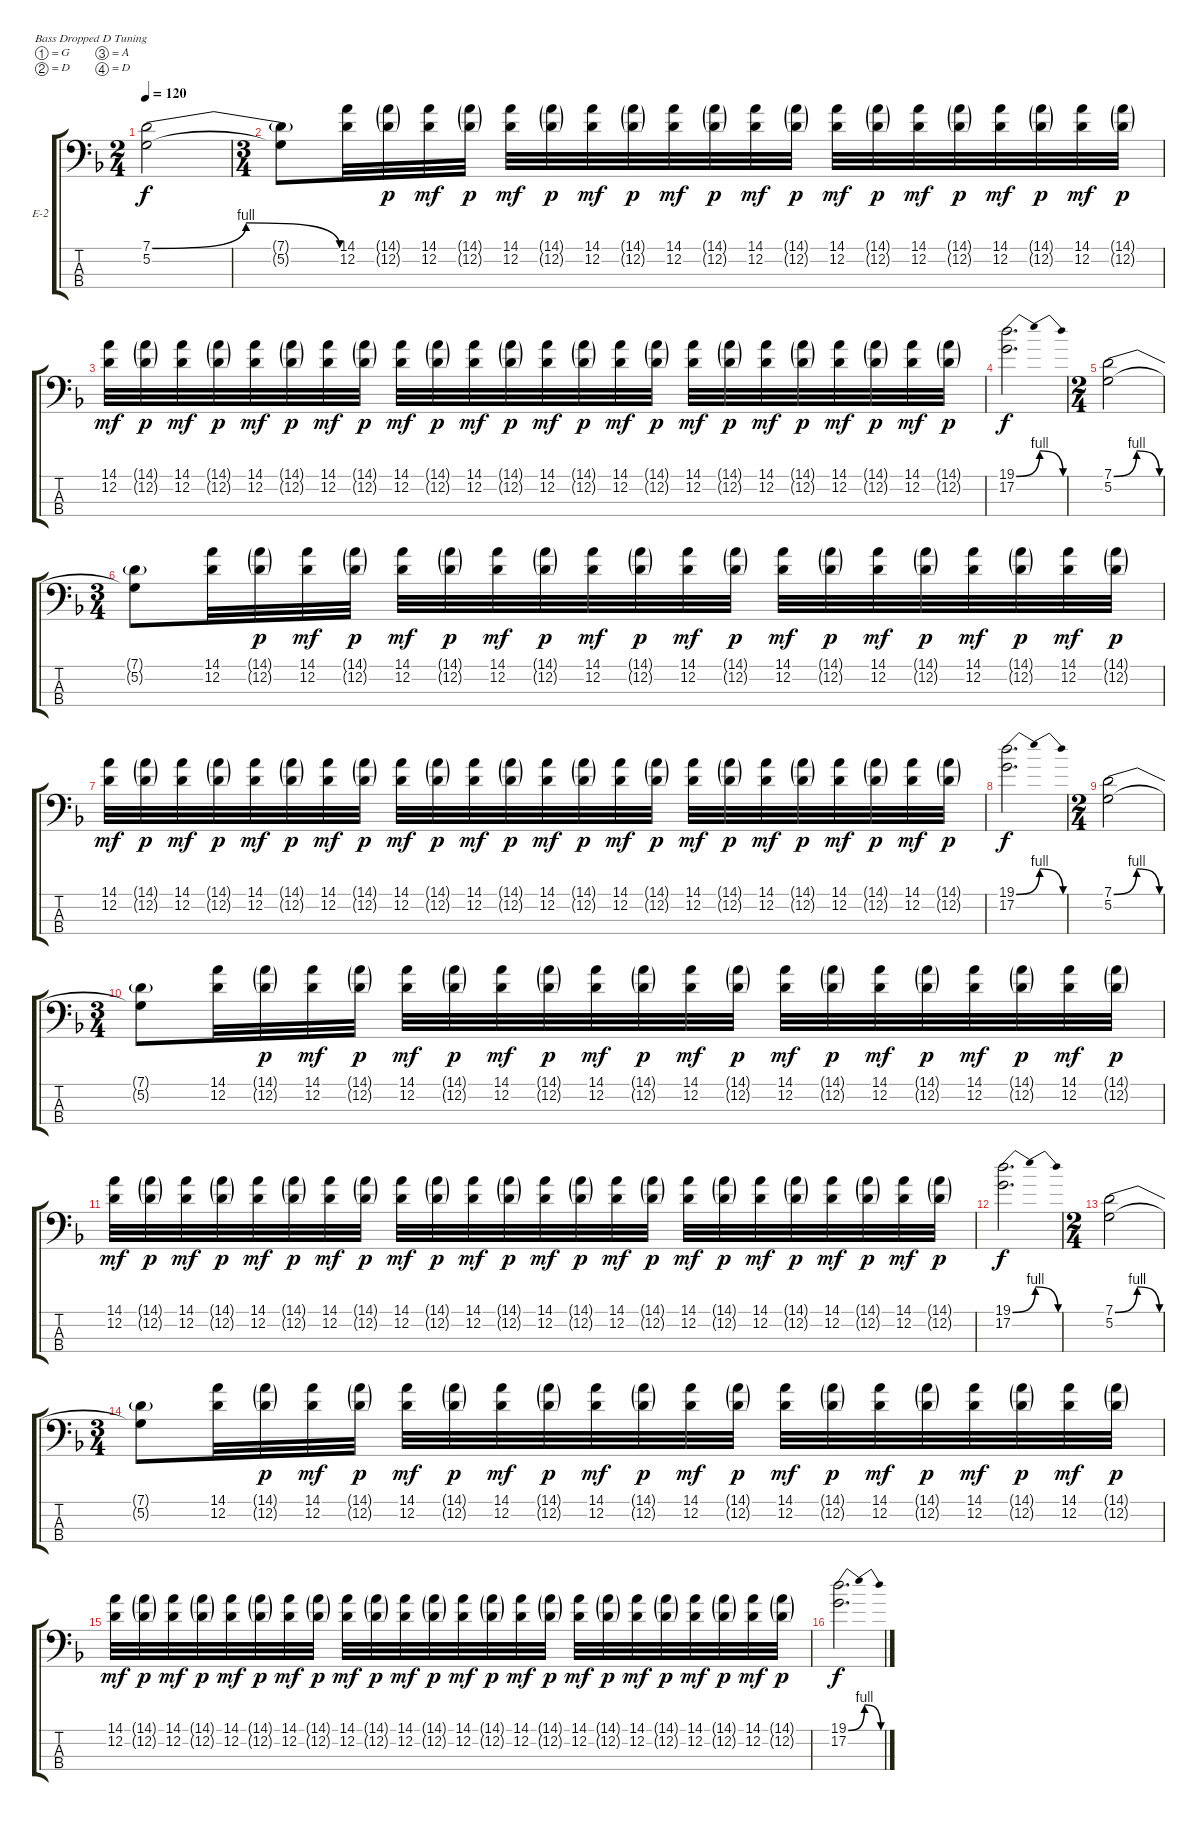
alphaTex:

\defaultSystemsLayout 4
\bracketExtendMode groupsimilarinstruments
\firstSystemTrackNameOrientation horizontal
\otherSystemsTrackNameOrientation horizontal
\track ("Effect 2" "E-2") {instrument electricbassfinger}
\staff {score tabs}
\tuning (G2 D2 A1 D1)
\ts (2 4)
\tempo 120
\clef f4
\ks f
(7.1{be (bendrelease 5.3999999999999995 0 10.2 4 40.8 4 59.4 0)} 5.2).2{dy f} |
\ts (3 4)
(7.1{t} 5.2{t}).8 (12.2 14.1).32 (12.2{g} 14.1{g}).32{dy p} (12.2 14.1).32{dy mf} (12.2{g} 14.1{g}).32{dy p} (12.2 14.1).32{dy mf} (12.2{g} 14.1{g}).32{dy p} (12.2 14.1).32{dy mf} (12.2{g} 14.1{g}).32{dy p} (12.2 14.1).32{dy mf} (12.2{g} 14.1{g}).32{dy p} (12.2 14.1).32{dy mf} (12.2{g} 14.1{g}).32{dy p} (12.2 14.1).32{dy mf} (12.2{g} 14.1{g}).32{dy p} (12.2 14.1).32{dy mf} (12.2{g} 14.1{g}).32{dy p} (12.2 14.1).32{dy mf} (12.2{g} 14.1{g}).32{dy p} (12.2 14.1).32{dy mf} (12.2{g} 14.1{g}).32{dy p} |
(12.2 14.1).32{dy mf} (12.2{g} 14.1{g}).32{dy p} (12.2 14.1).32{dy mf} (12.2{g} 14.1{g}).32{dy p} (12.2 14.1).32{dy mf} (12.2{g} 14.1{g}).32{dy p} (12.2 14.1).32{dy mf} (12.2{g} 14.1{g}).32{dy p} (12.2 14.1).32{dy mf} (12.2{g} 14.1{g}).32{dy p} (12.2 14.1).32{dy mf} (12.2{g} 14.1{g}).32{dy p} (12.2 14.1).32{dy mf} (12.2{g} 14.1{g}).32{dy p} (12.2 14.1).32{dy mf} (12.2{g} 14.1{g}).32{dy p} (12.2 14.1).32{dy mf} (12.2{g} 14.1{g}).32{dy p} (12.2 14.1).32{dy mf} (12.2{g} 14.1{g}).32{dy p} (12.2 14.1).32{dy mf} (12.2{g} 14.1{g}).32{dy p} (12.2 14.1).32{dy mf} (12.2{g} 14.1{g}).32{dy p} |
(19.1{be (bendrelease 2.4 0 6 4 30.599999999999998 4 35.4 0)} 17.2).2{d dy f} |
\ts (2 4)
(7.1{be (bendrelease 5.3999999999999995 0 10.2 4 40.8 4 59.4 0)} 5.2).2 |
\ts (3 4)
(7.1{t} 5.2{t}).8 (12.2 14.1).32 (12.2{g} 14.1{g}).32{dy p} (12.2 14.1).32{dy mf} (12.2{g} 14.1{g}).32{dy p} (12.2 14.1).32{dy mf} (12.2{g} 14.1{g}).32{dy p} (12.2 14.1).32{dy mf} (12.2{g} 14.1{g}).32{dy p} (12.2 14.1).32{dy mf} (12.2{g} 14.1{g}).32{dy p} (12.2 14.1).32{dy mf} (12.2{g} 14.1{g}).32{dy p} (12.2 14.1).32{dy mf} (12.2{g} 14.1{g}).32{dy p} (12.2 14.1).32{dy mf} (12.2{g} 14.1{g}).32{dy p} (12.2 14.1).32{dy mf} (12.2{g} 14.1{g}).32{dy p} (12.2 14.1).32{dy mf} (12.2{g} 14.1{g}).32{dy p} |
(12.2 14.1).32{dy mf} (12.2{g} 14.1{g}).32{dy p} (12.2 14.1).32{dy mf} (12.2{g} 14.1{g}).32{dy p} (12.2 14.1).32{dy mf} (12.2{g} 14.1{g}).32{dy p} (12.2 14.1).32{dy mf} (12.2{g} 14.1{g}).32{dy p} (12.2 14.1).32{dy mf} (12.2{g} 14.1{g}).32{dy p} (12.2 14.1).32{dy mf} (12.2{g} 14.1{g}).32{dy p} (12.2 14.1).32{dy mf} (12.2{g} 14.1{g}).32{dy p} (12.2 14.1).32{dy mf} (12.2{g} 14.1{g}).32{dy p} (12.2 14.1).32{dy mf} (12.2{g} 14.1{g}).32{dy p} (12.2 14.1).32{dy mf} (12.2{g} 14.1{g}).32{dy p} (12.2 14.1).32{dy mf} (12.2{g} 14.1{g}).32{dy p} (12.2 14.1).32{dy mf} (12.2{g} 14.1{g}).32{dy p} |
(19.1{be (bendrelease 2.4 0 6 4 30.599999999999998 4 35.4 0)} 17.2).2{d dy f} |
\ts (2 4)
(7.1{be (bendrelease 5.3999999999999995 0 10.2 4 40.8 4 59.4 0)} 5.2).2 |
\ts (3 4)
(7.1{t} 5.2{t}).8 (12.2 14.1).32 (12.2{g} 14.1{g}).32{dy p} (12.2 14.1).32{dy mf} (12.2{g} 14.1{g}).32{dy p} (12.2 14.1).32{dy mf} (12.2{g} 14.1{g}).32{dy p} (12.2 14.1).32{dy mf} (12.2{g} 14.1{g}).32{dy p} (12.2 14.1).32{dy mf} (12.2{g} 14.1{g}).32{dy p} (12.2 14.1).32{dy mf} (12.2{g} 14.1{g}).32{dy p} (12.2 14.1).32{dy mf} (12.2{g} 14.1{g}).32{dy p} (12.2 14.1).32{dy mf} (12.2{g} 14.1{g}).32{dy p} (12.2 14.1).32{dy mf} (12.2{g} 14.1{g}).32{dy p} (12.2 14.1).32{dy mf} (12.2{g} 14.1{g}).32{dy p} |
(12.2 14.1).32{dy mf} (12.2{g} 14.1{g}).32{dy p} (12.2 14.1).32{dy mf} (12.2{g} 14.1{g}).32{dy p} (12.2 14.1).32{dy mf} (12.2{g} 14.1{g}).32{dy p} (12.2 14.1).32{dy mf} (12.2{g} 14.1{g}).32{dy p} (12.2 14.1).32{dy mf} (12.2{g} 14.1{g}).32{dy p} (12.2 14.1).32{dy mf} (12.2{g} 14.1{g}).32{dy p} (12.2 14.1).32{dy mf} (12.2{g} 14.1{g}).32{dy p} (12.2 14.1).32{dy mf} (12.2{g} 14.1{g}).32{dy p} (12.2 14.1).32{dy mf} (12.2{g} 14.1{g}).32{dy p} (12.2 14.1).32{dy mf} (12.2{g} 14.1{g}).32{dy p} (12.2 14.1).32{dy mf} (12.2{g} 14.1{g}).32{dy p} (12.2 14.1).32{dy mf} (12.2{g} 14.1{g}).32{dy p} |
(19.1{be (bendrelease 2.4 0 6 4 30.599999999999998 4 35.4 0)} 17.2).2{d dy f} |
\ts (2 4)
(7.1{be (bendrelease 5.3999999999999995 0 10.2 4 40.8 4 59.4 0)} 5.2).2 |
\ts (3 4)
(7.1{t} 5.2{t}).8 (12.2 14.1).32 (12.2{g} 14.1{g}).32{dy p} (12.2 14.1).32{dy mf} (12.2{g} 14.1{g}).32{dy p} (12.2 14.1).32{dy mf} (12.2{g} 14.1{g}).32{dy p} (12.2 14.1).32{dy mf} (12.2{g} 14.1{g}).32{dy p} (12.2 14.1).32{dy mf} (12.2{g} 14.1{g}).32{dy p} (12.2 14.1).32{dy mf} (12.2{g} 14.1{g}).32{dy p} (12.2 14.1).32{dy mf} (12.2{g} 14.1{g}).32{dy p} (12.2 14.1).32{dy mf} (12.2{g} 14.1{g}).32{dy p} (12.2 14.1).32{dy mf} (12.2{g} 14.1{g}).32{dy p} (12.2 14.1).32{dy mf} (12.2{g} 14.1{g}).32{dy p} |
(12.2 14.1).32{dy mf} (12.2{g} 14.1{g}).32{dy p} (12.2 14.1).32{dy mf} (12.2{g} 14.1{g}).32{dy p} (12.2 14.1).32{dy mf} (12.2{g} 14.1{g}).32{dy p} (12.2 14.1).32{dy mf} (12.2{g} 14.1{g}).32{dy p} (12.2 14.1).32{dy mf} (12.2{g} 14.1{g}).32{dy p} (12.2 14.1).32{dy mf} (12.2{g} 14.1{g}).32{dy p} (12.2 14.1).32{dy mf} (12.2{g} 14.1{g}).32{dy p} (12.2 14.1).32{dy mf} (12.2{g} 14.1{g}).32{dy p} (12.2 14.1).32{dy mf} (12.2{g} 14.1{g}).32{dy p} (12.2 14.1).32{dy mf} (12.2{g} 14.1{g}).32{dy p} (12.2 14.1).32{dy mf} (12.2{g} 14.1{g}).32{dy p} (12.2 14.1).32{dy mf} (12.2{g} 14.1{g}).32{dy p} |
(19.1{be (bendrelease 2.4 0 6 4 30.599999999999998 4 35.4 0)} 17.2).2{d dy f}
